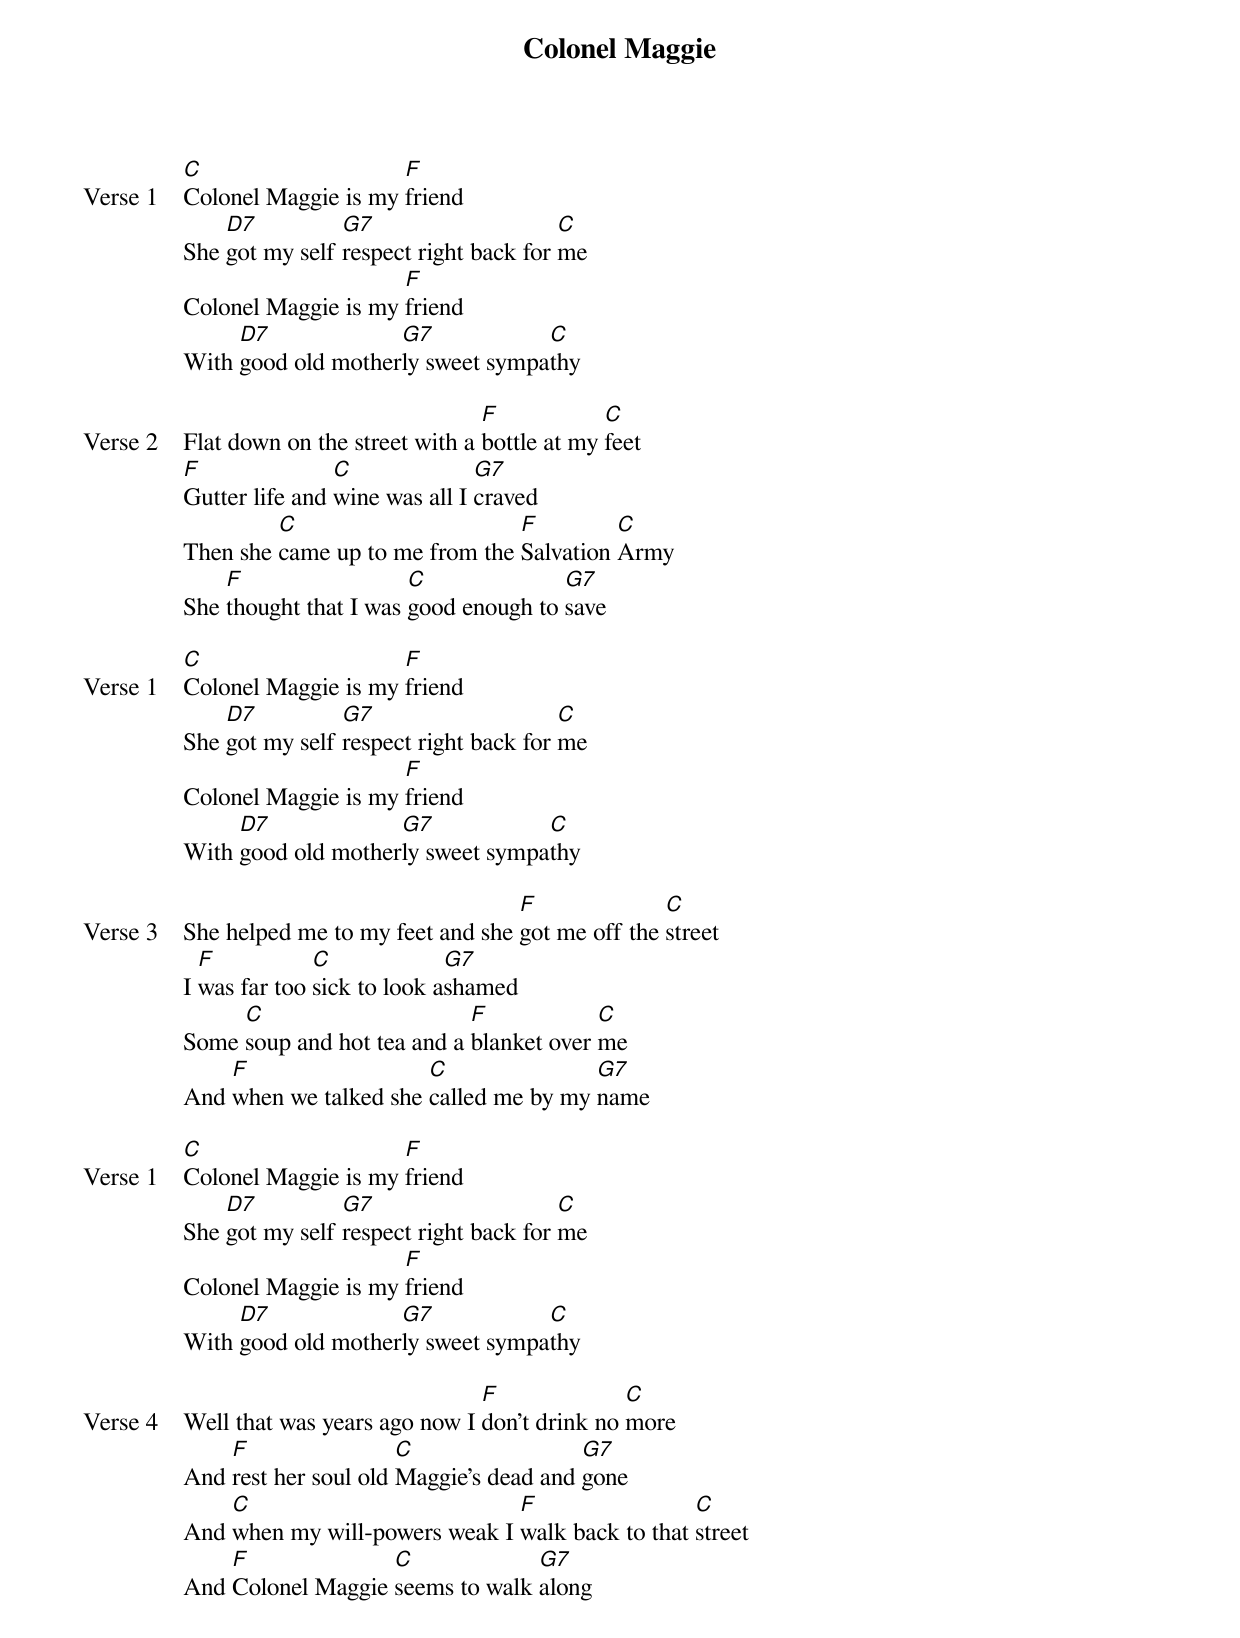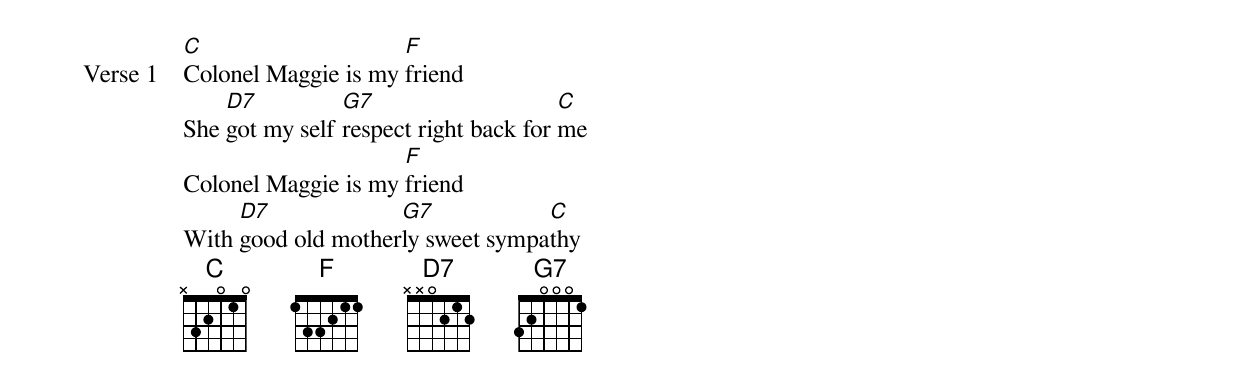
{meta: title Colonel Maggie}
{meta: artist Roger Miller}
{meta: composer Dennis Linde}
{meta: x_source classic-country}
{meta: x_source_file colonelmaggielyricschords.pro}
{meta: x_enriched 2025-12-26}

{start_of_verse: Verse 1}
[C]Colonel Maggie is my [F]friend
She [D7]got my self [G7]respect right back for [C]me
Colonel Maggie is my [F]friend
With [D7]good old mother[G7]ly sweet sympa[C]thy
{end_of_verse}

{start_of_verse: Verse 2}
Flat down on the street with a [F]bottle at my [C]feet
[F]Gutter life and [C]wine was all I [G7]craved
Then she [C]came up to me from the [F]Salvation [C]Army
She [F]thought that I was [C]good enough to [G7]save
{end_of_verse}

{start_of_verse: Verse 1}
[C]Colonel Maggie is my [F]friend
She [D7]got my self [G7]respect right back for [C]me
Colonel Maggie is my [F]friend
With [D7]good old mother[G7]ly sweet sympa[C]thy
{end_of_verse}

{start_of_verse: Verse 3}
She helped me to my feet and she [F]got me off the [C]street
I [F]was far too [C]sick to look a[G7]shamed
Some [C]soup and hot tea and a [F]blanket over [C]me
And [F]when we talked she [C]called me by my [G7]name
{end_of_verse}

{start_of_verse: Verse 1}
[C]Colonel Maggie is my [F]friend
She [D7]got my self [G7]respect right back for [C]me
Colonel Maggie is my [F]friend
With [D7]good old mother[G7]ly sweet sympa[C]thy
{end_of_verse}

{start_of_verse: Verse 4}
Well that was years ago now I [F]don't drink no [C]more
And [F]rest her soul old [C]Maggie's dead and [G7]gone
And [C]when my will-powers weak I [F]walk back to that [C]street
And [F]Colonel Maggie [C]seems to walk [G7]along
{end_of_verse}

{start_of_verse: Verse 1}
[C]Colonel Maggie is my [F]friend
She [D7]got my self [G7]respect right back for [C]me
Colonel Maggie is my [F]friend
With [D7]good old mother[G7]ly sweet sympa[C]thy
{end_of_verse}
